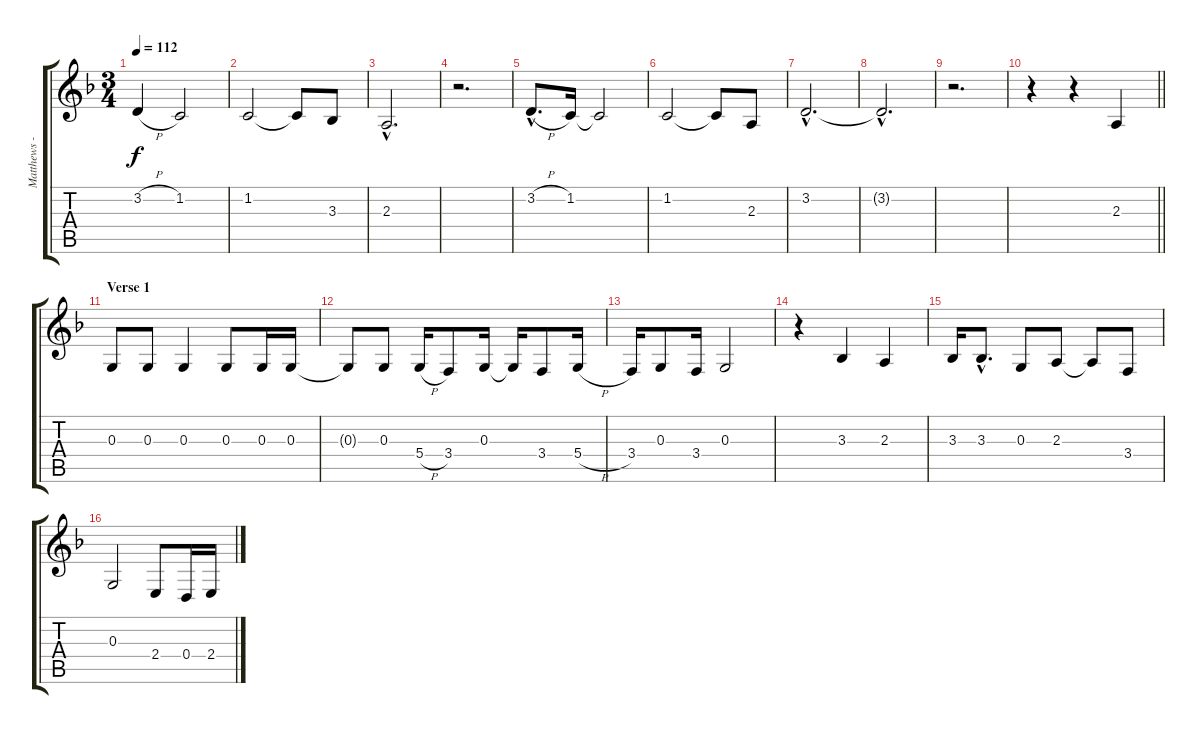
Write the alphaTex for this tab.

\track ("Matthews - Vocals" "Matthews -") {instrument flute}
\staff {score tabs}
\tuning (E4 B3 G3 D3 A2 E2) {hide}
\ts (3 4)
\tempo 112
\clef g2
\ks dminor
3.2{h}.4{dy f} 1.2.2 |
1.2.2 1.2{t}.8 3.3.8 |
2.3{hac}.2{d} |
r.2{d} |
3.2{h hac}.8{d} 1.2.16 1.2{t}.2 |
1.2.2 1.2{t}.8 2.3.8 |
3.2{hac}.2{d} |
3.2{hac t}.2{d} |
r.2{d} |
\barLineRight lightlight
r.4 r.4 2.3.4 |
\section ("" "Verse 1")
0.3.8 0.3.8 0.3.4 0.3.8 0.3.16 0.3.16 |
0.3{t}.8 0.3.8 5.4{h}.16 3.4.8 0.3.16 0.3{t}.16 3.4.8 5.4{h}.16 |
3.4.16 0.3.8 3.4.16 0.3.2 |
r.4 3.3.4 2.3.4 |
3.3.16 3.3{hac}.8{d} 0.3.8 2.3.8 2.3{t}.8 3.4.8 |
0.3.2 2.4.8 0.4.16 2.4.16
